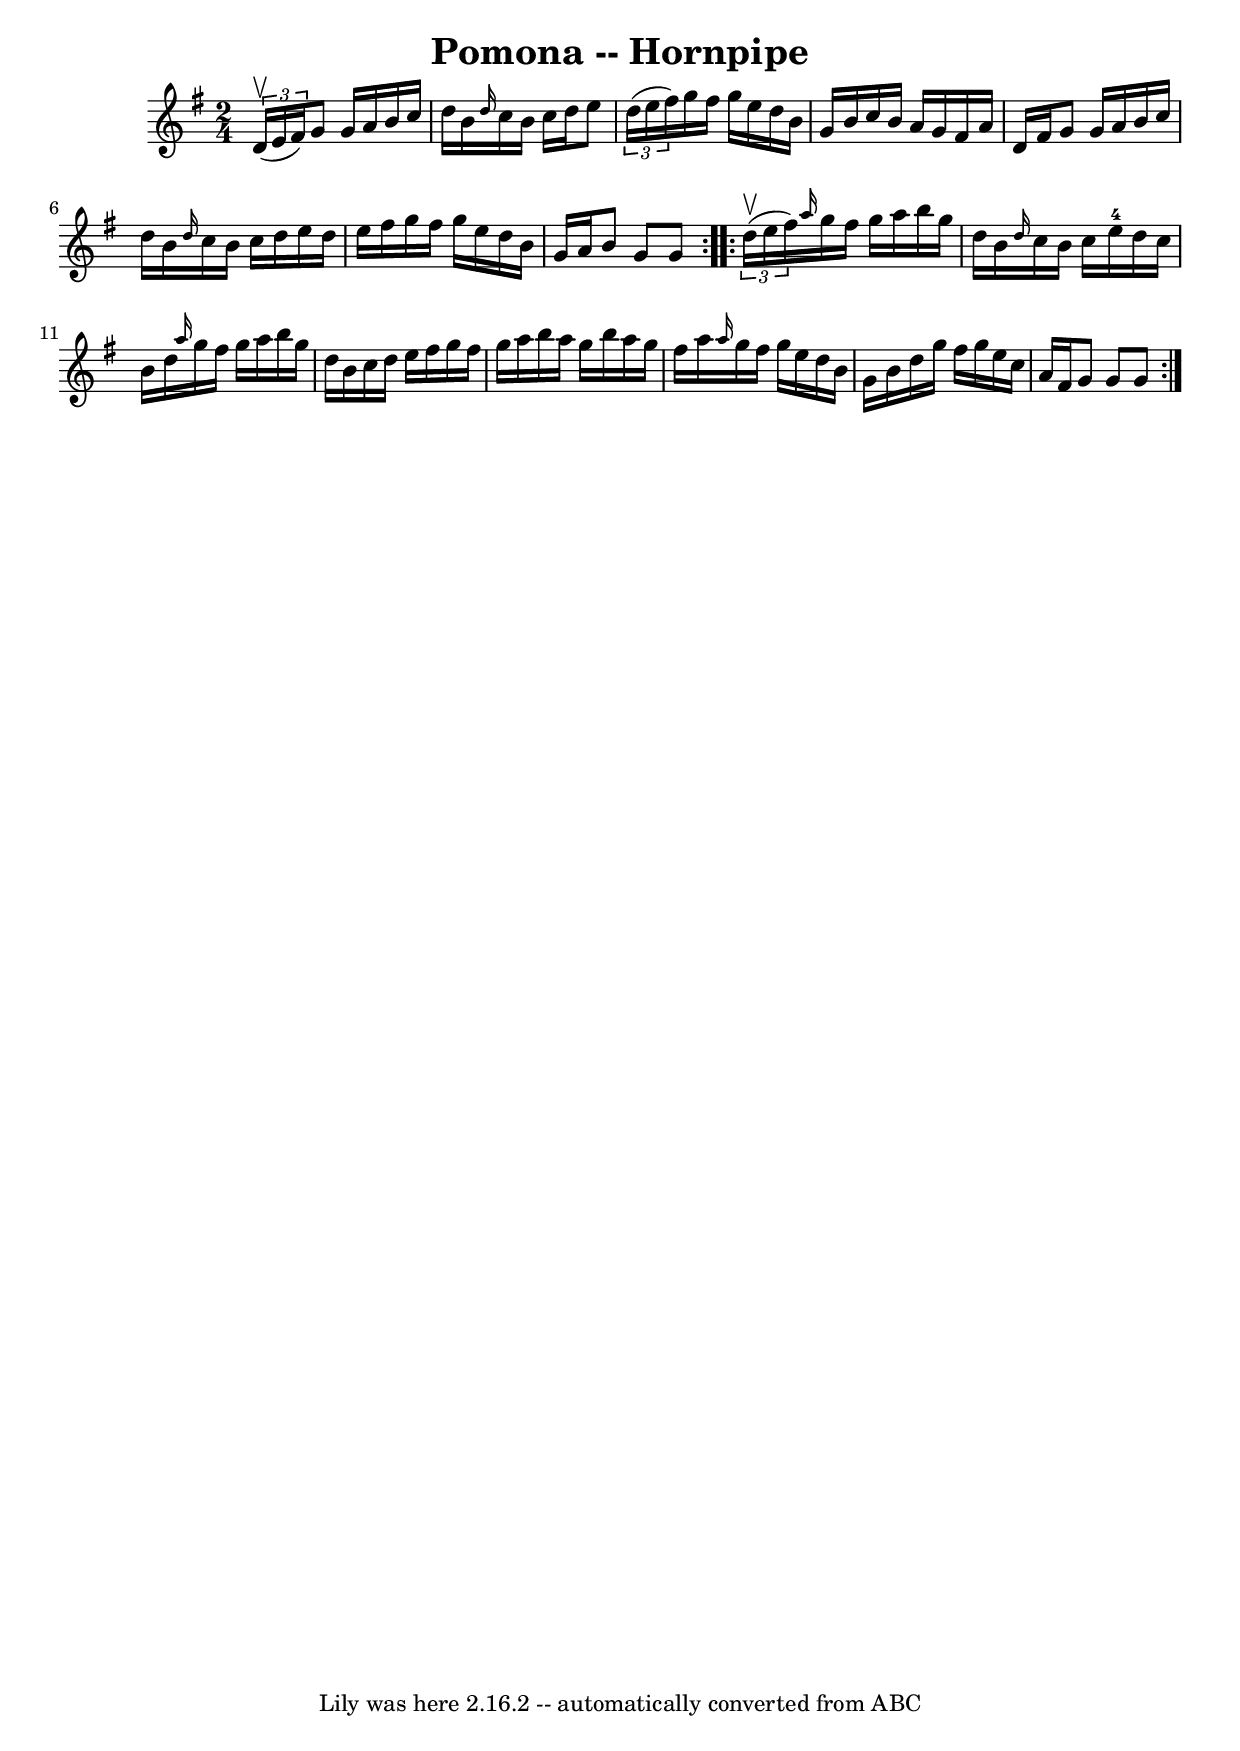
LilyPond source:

\version "2.16.2"
\include "Mammoth.ily"
\header {
  %% book = "Cole's 1000 Fiddle Tunes"
  crossRefNumber = "1"
  footnotes = ""
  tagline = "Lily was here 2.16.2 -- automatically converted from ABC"
  title = "Pomona -- Hornpipe"

}
voicedefault =  {



  \repeat volta 2 {

    \time 2/4 
    \key g \major   \times 2/3 { d'16 (^\upbow e'16 fis'16) 
			       } 
    |
    g'8 g'16 a'16 b'16 c''16 d''16 b'16  |
    
    \grace { d''16  
	   } c''16 b'16 c''16 d''16 e''8    \times 2/3 {  
	     d''16 (e''16 fis''16) 
	   } |
    g''16 fis''16 g''16 e''16 
    d''16 b'16 g'16 b'16  |
    c''16 b'16 a'16 g'16    
    fis'16 a'16 d'16 fis'16  |
    g'8 g'16 a'16 b'16    
    c''16 d''16 b'16  |
    \grace { d''16  
	   } c''16 b'16 c''16  
    d''16 e''16 d''16 e''16 fis''16  |
    g''16 fis''16    
    g''16 e''16 d''16 b'16 g'16 a'16  |
    b'8 g'8 g'8  

  }     
  \repeat volta 2 {
    \times 2/3 { d''16 (^\upbow e''16 fis''16) 

	       } |
    \grace { a''16  
	   } g''16 fis''16 g''16 a''16 b''16   
    g''16 d''16 b'16  |
    \grace { d''16  
	   } c''16 b'16 c''16 
    e''16-4 d''16 c''16 b'16 d''16  |
    \grace { a''16 
	     
	   } g''16 fis''16 g''16 a''16 b''16 g''16 d''16 b'16  
    |
    c''16 d''16 e''16 fis''16 g''16 fis''16 g''16    
    a''16  |
    b''16 a''16 g''16 b''16 a''16 g''16    
    fis''16 a''16  |
    \grace { a''16  
	   } g''16 fis''16 g''16    
    e''16 d''16 b'16 g'16 b'16  |
    d''16 g''16 fis''16    
    g''16 e''16 c''16 a'16 fis'16  |
    g'8 g'8 g'8  
  }   

}

\score{
  <<

    \context Staff="default"
    {
      \voicedefault 
      
    }

  >>
  \layout {
    
  }
  \midi {
  }

}
